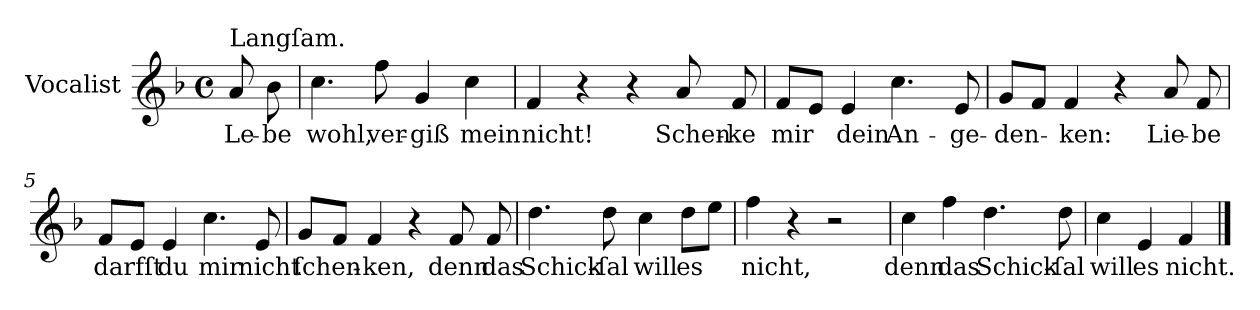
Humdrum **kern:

**kern	**text
*part1	*part1
*staff1	*staff1
*I"Vocalist	*
*clefG2	*
*k[b-]	*
*F:	*
*M4/4	*
*met(c)	*
=	=
!LO:TX:a:t=Langſam.	!
8a	Le-
8b-	-be
=1	=1
4.cc	wohl,
8ff	ver-
4g	-giß
4cc	mein
=2	=2
4f	nicht!
4r	.
4r	.
8a	Schen-
8f	-ke
=3	=3
8fL	mir
8eJ	.
4e	dein
4.cc	An-
8e	-ge-
=4	=4
8gL	-den-
8fJ	.
4f	-ken:
4r	.
8a	Lie-
8f	-be
=5	=5
8fL	darfſt
8eJ	.
4e	du
4.cc	mir
8e	nicht
=6	=6
8gL	ſchen-
8fJ	.
4f	-ken,
4r	.
8f	denn
8f	das
=7	=7
4.dd	Schick-
8dd	-ſal
4cc	will
8ddL	es
8eeJ	.
=8	=8
4ff	nicht,
4r	.
2r	.
=9	=9
4cc	denn
4ff	das
4.dd	Schick-
8dd	-ſal
=10	=10
4cc	will
4e	es
4f	nicht.
==	==
*-	*-
